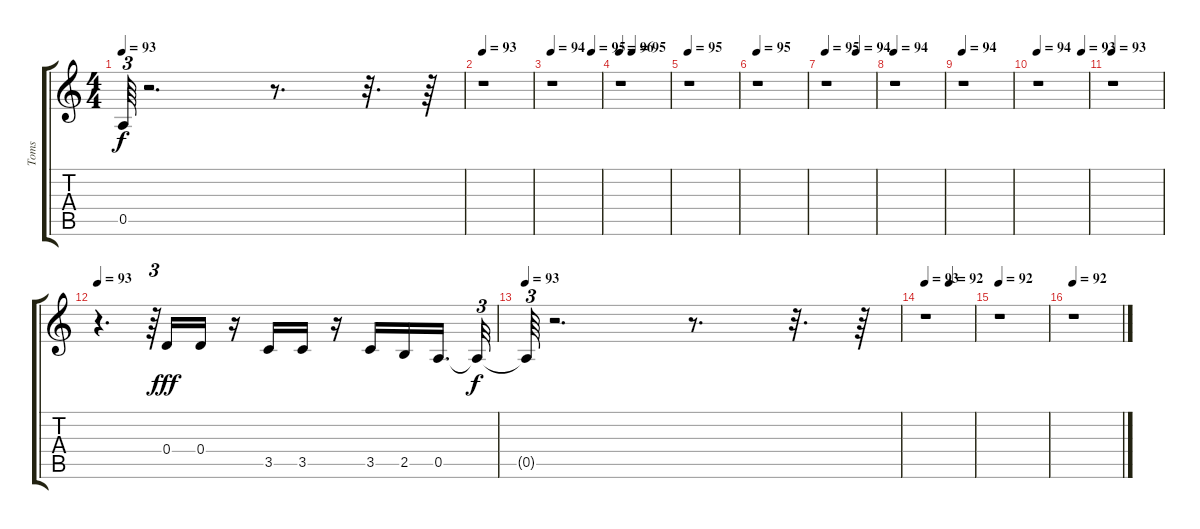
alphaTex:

\track ("Toms" "Toms") {instrument acousticbass}
\staff {score tabs}
\tuning (E4 B3 G3 D3 A2 E2) {hide}
\ts (4 4)
\tempo 93
\clef g2
\ks c
0.5{t}.64{tu (3 2) dy f} r.2{d} r.8{d} r.32{d} r.64 |
\tempo 93
r.1 |
\tempo 94
\tempo (95 0.8125)
r.1 |
\tempo 96
\tempo (95 0.25)
r.1 |
\tempo 95
r.1 |
\tempo 95
r.1 |
\tempo 95
\tempo (94 0.625)
r.1 |
\tempo 94
r.1 |
\tempo 94
r.1 |
\tempo 94
\tempo (93 0.875)
r.1 |
\tempo 93
r.1 |
\tempo 93
r.4{d} r.64{tu (3 2)} 0.4.16{dy fff} 0.4.16 r.16 3.5.16 3.5.16 r.16 3.5.16 2.5.16 0.5.16{d} 0.5{t}.32{tu (3 2) dy f} |
\tempo 93
0.5{t}.64{tu (3 2)} r.2{d} r.8{d} r.32{d} r.64 |
\tempo 93
\tempo (92 0.5)
r.1 |
\tempo 92
r.1 |
\tempo 92
r.1
